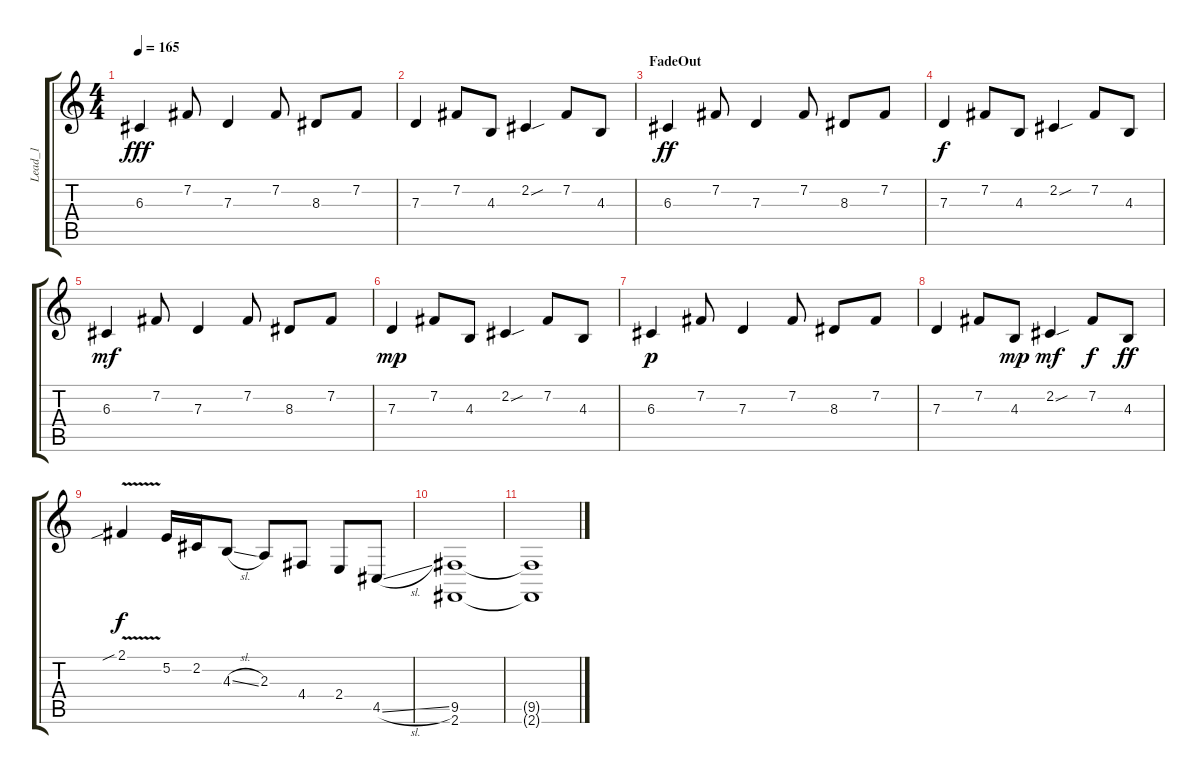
\track ("Lead_1" "Lead_1") {instrument drawbarorgan}
\staff {score tabs}
\tuning (E4 B3 G3 D3 A2 E2) {hide}
\ts (4 4)
\tempo 165
\clef g2
\ks c
6.3.4{dy fff instrument electricguitarmuted} 7.2.8 7.3.4 7.2.8 8.3.8 7.2.8 |
7.3.4 7.2.8 4.3.8 2.2{sou}.4 7.2.8 4.3.8 |
\section ("" "FadeOut")
6.3.4{dy ff} 7.2.8 7.3.4 7.2.8 8.3.8 7.2.8 |
7.3.4{dy f} 7.2.8 4.3.8 2.2{sou}.4 7.2.8 4.3.8 |
6.3.4{dy mf instrument electricguitarmuted} 7.2.8 7.3.4 7.2.8 8.3.8 7.2.8 |
7.3.4{dy mp} 7.2.8 4.3.8 2.2{sou}.4 7.2.8 4.3.8 |
6.3.4{dy p instrument electricguitarmuted} 7.2.8 7.3.4 7.2.8 8.3.8 7.2.8 |
7.3.4 7.2.8 4.3.8{dy mp} 2.2{sou}.4{dy mf} 7.2.8{dy f} 4.3.8{dy ff volume 16 instrument acousticguitarnylon} |
2.1{v sib}.4{dy f} 5.2.16 2.2.16 4.3{sl}.8 2.3.8 4.4.8 2.4.8 4.5{sl}.8 |
(9.5 2.6).1 |
(9.5{t} 2.6{t}).1
